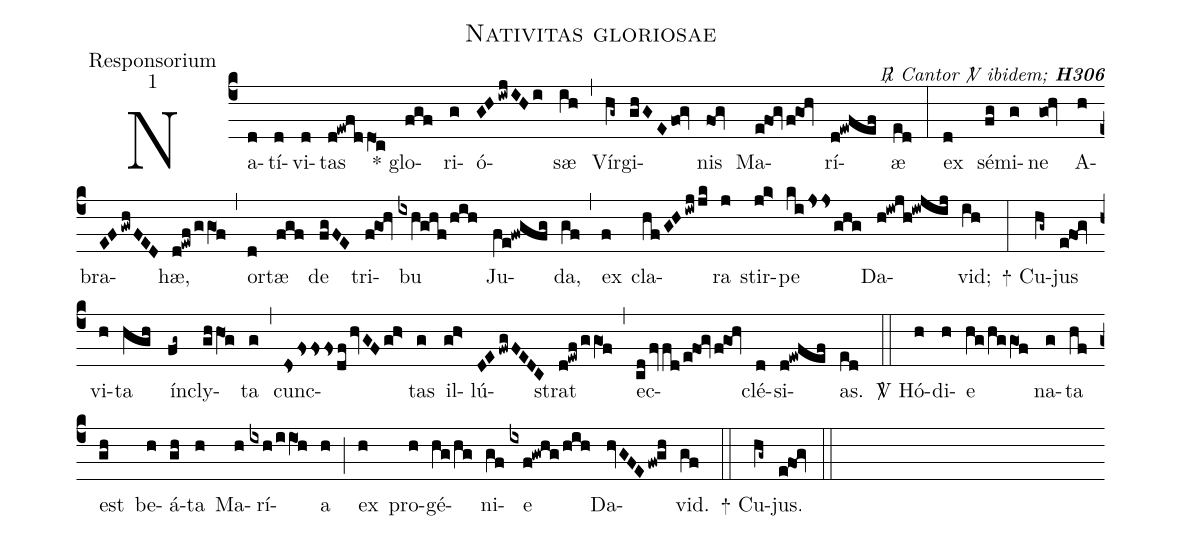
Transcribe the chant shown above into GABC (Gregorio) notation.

name:Nativitas gloriosae;
office-part:Responsorium;
mode:1;
commentary:{\itshape\mdseries \Rbar\  Cantor  \Vbar\   ibidem;\/} {\bfseries H306};
%%
(c4) Na(d)tí(d)vi(d)tas(d!ewfddO1c)
<sp>*</sp> glo(fgf)ri(g)ó(GHiwjIHi)sæ(ih) (,)
Vír(hg~)gi(ghGEfo0!gv)nis(fo1!gv) Ma(e!fo1!gv/f!go1!hv)rí(d!ewfef)æ(ed) (:)
ex(d) sé(fg)mi(g)ne(go0!hv) A(h)bra(EFgwhFED)hæ,(d!ewf/ggO1f) (,)
or(d)tæ(fgf) de(fgFE) tri(f!go1!hv)bu(ixhV!ghf/hih) Ju(fe!fwgfg)da,(gf) (,)
ex(f) cla(hfGHiwjjk)ra(j) stir(jk>)pe(kiJss/ghg) Da(h!iwjh!iwjij)vid;(ih) (:)
<sp>+</sp> Cu(hg~)jus(e!fo1!gv) vi(h)ta(hgh) ín(fg~)cly(ghhO1g)ta(g) (,)
cunc(DsFsssdfhvGFgh>)tas(g) il(gh>)lú(DEfwgFEDC)strat(d!ewf/ggO1f) (,)
ec(cdfvfd/e!fo1!gvf!go1!hv)clé(d)si(d!ewfef)as.(ed) (::)
<sp>V/</sp> Hó(h)di(h)e(hg/hggO1f) na(g)ta(hf) est(gh) be(h)á(gh)ta(h) Ma(h)rí(ixh/iiO1h)a(h) (;)
ex(h) pro(h)gé(hg/hg)ni(gf)e(ixf!gwhg/hih) Da(hvGFEfw!gh)vid.(gf) (::)
<sp>+</sp> Cu(hg~)jus.(e!fo1!gv) (::)
